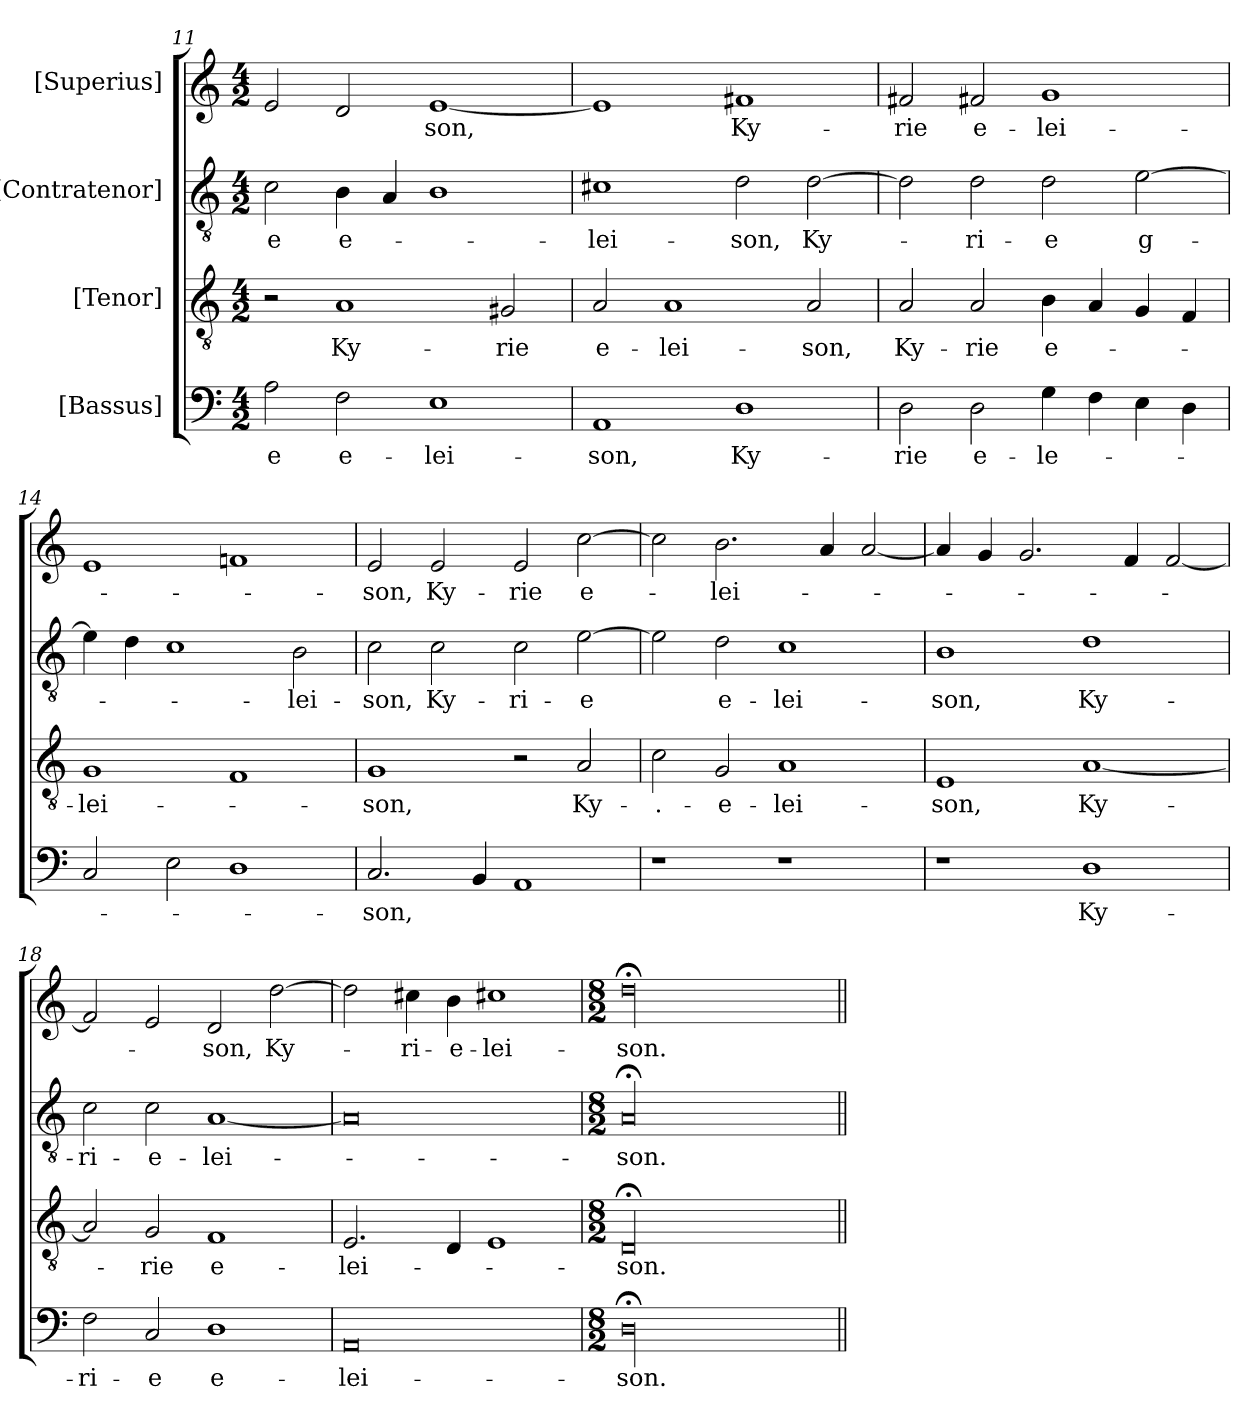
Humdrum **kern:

**kern	**text	**kern	**text	**kern	**text	**kern	**text
*part4	*part4	*part3	*part3	*part2	*part2	*part1	*part1
*staff4	*staff4	*staff3	*staff3	*staff2	*staff2	*staff1	*staff1
*I"[Bassus]	*	*I"[Tenor]	*	*I"[Contratenor]	*	*I"[Superius]	*
*clefF4	*	*clefGv2	*	*clefGv2	*	*clefG2	*
*k[]	*	*k[]	*	*k[]	*	*k[]	*
*M4/2	*	*M4/2	*	*M4/2	*	*M4/2	*
=11	=11	=11	=11	=11	=11	=11	=11
2A\	-e	2r	.	2c\	-e	2e/	.
2F\	e-	1A/	Ky-	4B\	e-	2d/	.
.	.	.	.	4A/	.	.	.
1E/	-lei-	.	.	1B\	.	[1e/	-son,
.	.	2G#X/	-rie	.	.	.	.
=12	=12	=12	=12	=12	=12	=12	=12
1AA/	-son,	2A/	e-	1c#X/	-lei-	1e/]	.
.	.	1A/	-lei-	.	.	.	.
1D\	Ky-	.	.	2d\	-son,	1f#X/	Ky-
.	.	2A/	-son,	[2d\	Ky­-	.	.
=13	=13	=13	=13	=13	=13	=13	=13
2D\	-rie	2A/	Ky-	2d\]	.	2f#X/	-rie
2D\	e-	2A/	-rie	2d\	-ri-	2f#X/	e-
4G\	-le-	4B\	e-	2d\	-e	1g/	-lei-
4F\	.	4A/	.	.	.	.	.
4E\	.	4G/	.	[2e\	g-	.	.
4D\	.	4F/	.	.	.	.	.
=14	=14	=14	=14	=14	=14	=14	=14
2C/	.	1G/	-lei-	4e\]	.	1e/	.
.	.	.	.	4d\	.	.	.
2E\	.	.	.	1c/	.	.	.
1D\	.	1F/	.	.	.	1fn/	.
.	.	.	.	2B\	-lei-	.	.
=15	=15	=15	=15	=15	=15	=15	=15
2.C/	-son,	1G/	-son,	2c\	-son,	2e/	-son,
.	.	.	.	2c\	Ky-	2e/	Ky-
4BB/	.	.	.	.	.	.	.
1AA/	.	2r	.	2c\	-ri-	2e/	-rie
.	.	2A/	Ky-	[2e\	-e	[2cc\	e-
=16	=16	=16	=16	=16	=16	=16	=16
1r	.	2c\	.-	2e\]	.	2cc\]	.
.	.	2G/	e-	2d\	e-	2.b\	-lei-
1r	.	1A/	-lei-	1c/	-lei-	.	.
.	.	.	.	.	.	4a/	.
.	.	.	.	.	.	[2a/	.
=17	=17	=17	=17	=17	=17	=17	=17
1r	.	1E/	-son,	1B\	-son,	4a/]	.
.	.	.	.	.	.	4g/	.
.	.	.	.	.	.	2.g/	.
1D\	Ky-	[1A/	Ky-	1d/	Ky-	.	.
.	.	.	.	.	.	4f/	.
.	.	.	.	.	.	[2f/	.
=18	=18	=18	=18	=18	=18	=18	=18
2F\	-ri-	2A/]	.	2c\	-ri-	2f/]	.
2C/	-e	2G/	-rie	2c\	-e-	2e/	.
1D\	e-	1F/	e-	[1A/	-lei-	2d/	-son,
.	.	.	.	.	.	[2dd\	Ky-
=19	=19	=19	=19	=19	=19	=19	=19
0AA/	-lei-	2.E/	-lei-	0A/]	.	2dd\]	.
.	.	.	.	.	.	4cc#X\	-ri-
.	.	4D/	.	.	.	4b\	-e-
.	.	1E/	.	.	.	1cc#X/	-lei-
=20	=20	=20	=20	=20	=20	=20	=20
*M8/2	*	*M8/2	*	*M8/2	*	*M8/2	*
00D;<\	-son.	00D;</	-son.	00A;</	-son.	00dd;<\	-son.
=||	=||	=||	=||	=||	=||	=||	=||
*-	*-	*-	*-	*-	*-	*-	*-
